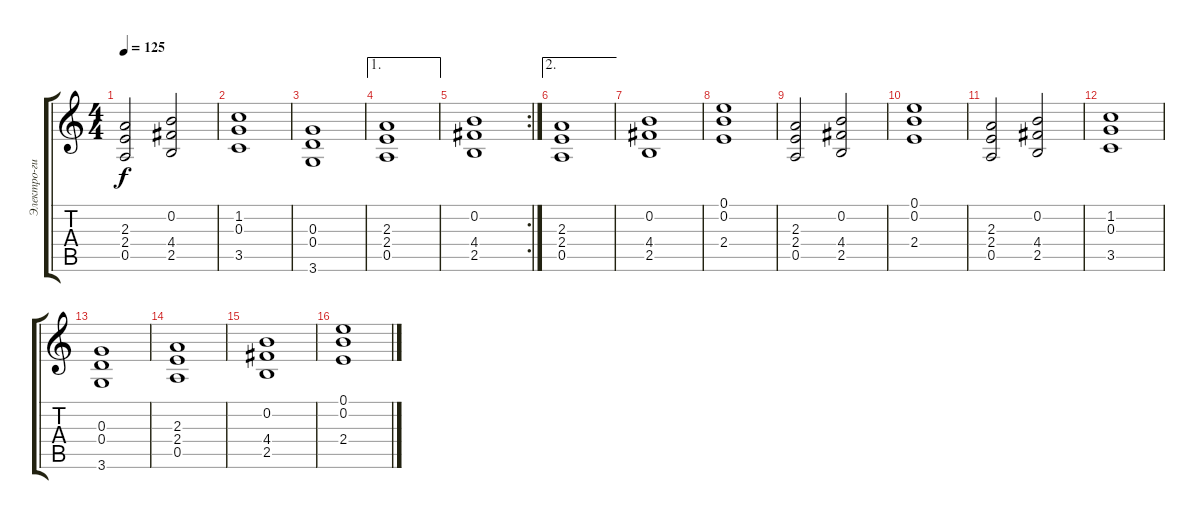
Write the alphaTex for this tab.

\track ("Электро-гитара для фона 1" "Электро-ги") {instrument distortionguitar}
\staff {score tabs}
\tuning (E4 B3 G3 D3 A2 E2) {hide}
\ts (4 4)
\tempo 125
\clef g2
\ks c
(2.3 2.4 0.5).2{dy f} (0.2 4.4 2.5).2 |
(1.2 0.3 3.5).1 |
(0.3 0.4 3.6).1 |
\ae 1
(2.3 2.4 0.5).1 |
\rc 2
(0.2 4.4 2.5).1 |
\ae 2
(2.3 2.4 0.5).1 |
(0.2 4.4 2.5).1 |
(0.1 0.2 2.4).1 |
(2.3 2.4 0.5).2 (0.2 4.4 2.5).2 |
(0.1 0.2 2.4).1 |
(2.3 2.4 0.5).2 (0.2 4.4 2.5).2 |
(1.2 0.3 3.5).1 |
(0.3 0.4 3.6).1 |
(2.3 2.4 0.5).1 |
(0.2 4.4 2.5).1 |
(0.1 0.2 2.4).1
